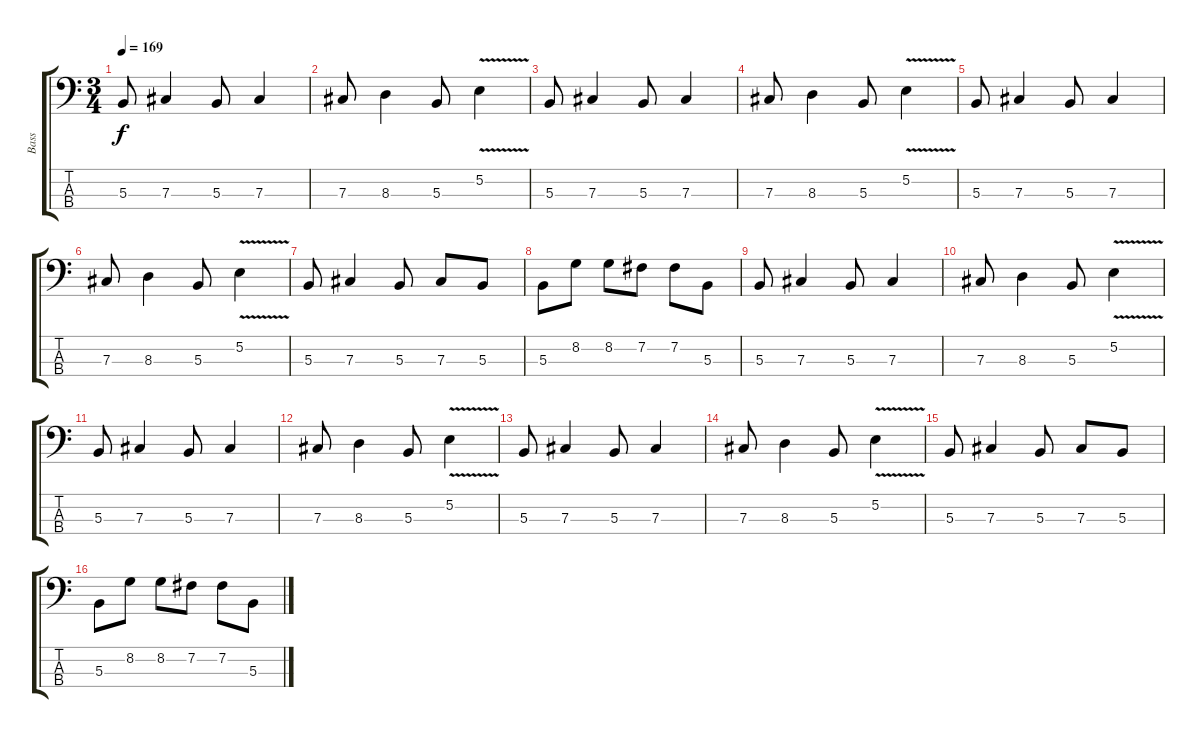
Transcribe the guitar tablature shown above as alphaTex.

\track ("Bass" "Bass") {instrument electricbassfinger}
\staff {score tabs}
\tuning (E2 B1 Gb1 B0) {hide}
\ts (3 4)
\tempo 169
\clef f4
\ks c
5.3.8{dy f} 7.3.4 5.3.8 7.3.4 |
7.3.8 8.3.4 5.3.8 5.2{v}.4 |
5.3.8 7.3.4 5.3.8 7.3.4 |
7.3.8 8.3.4 5.3.8 5.2{v}.4 |
5.3.8 7.3.4 5.3.8 7.3.4 |
7.3.8 8.3.4 5.3.8 5.2{v}.4 |
5.3.8 7.3.4 5.3.8 7.3.8 5.3.8 |
5.3.8 8.2.8 8.2.8 7.2.8 7.2.8 5.3.8 |
5.3.8 7.3.4 5.3.8 7.3.4 |
7.3.8 8.3.4 5.3.8 5.2{v}.4 |
5.3.8 7.3.4 5.3.8 7.3.4 |
7.3.8 8.3.4 5.3.8 5.2{v}.4 |
5.3.8 7.3.4 5.3.8 7.3.4 |
7.3.8 8.3.4 5.3.8 5.2{v}.4 |
5.3.8 7.3.4 5.3.8 7.3.8 5.3.8 |
5.3.8 8.2.8 8.2.8 7.2.8 7.2.8 5.3.8
